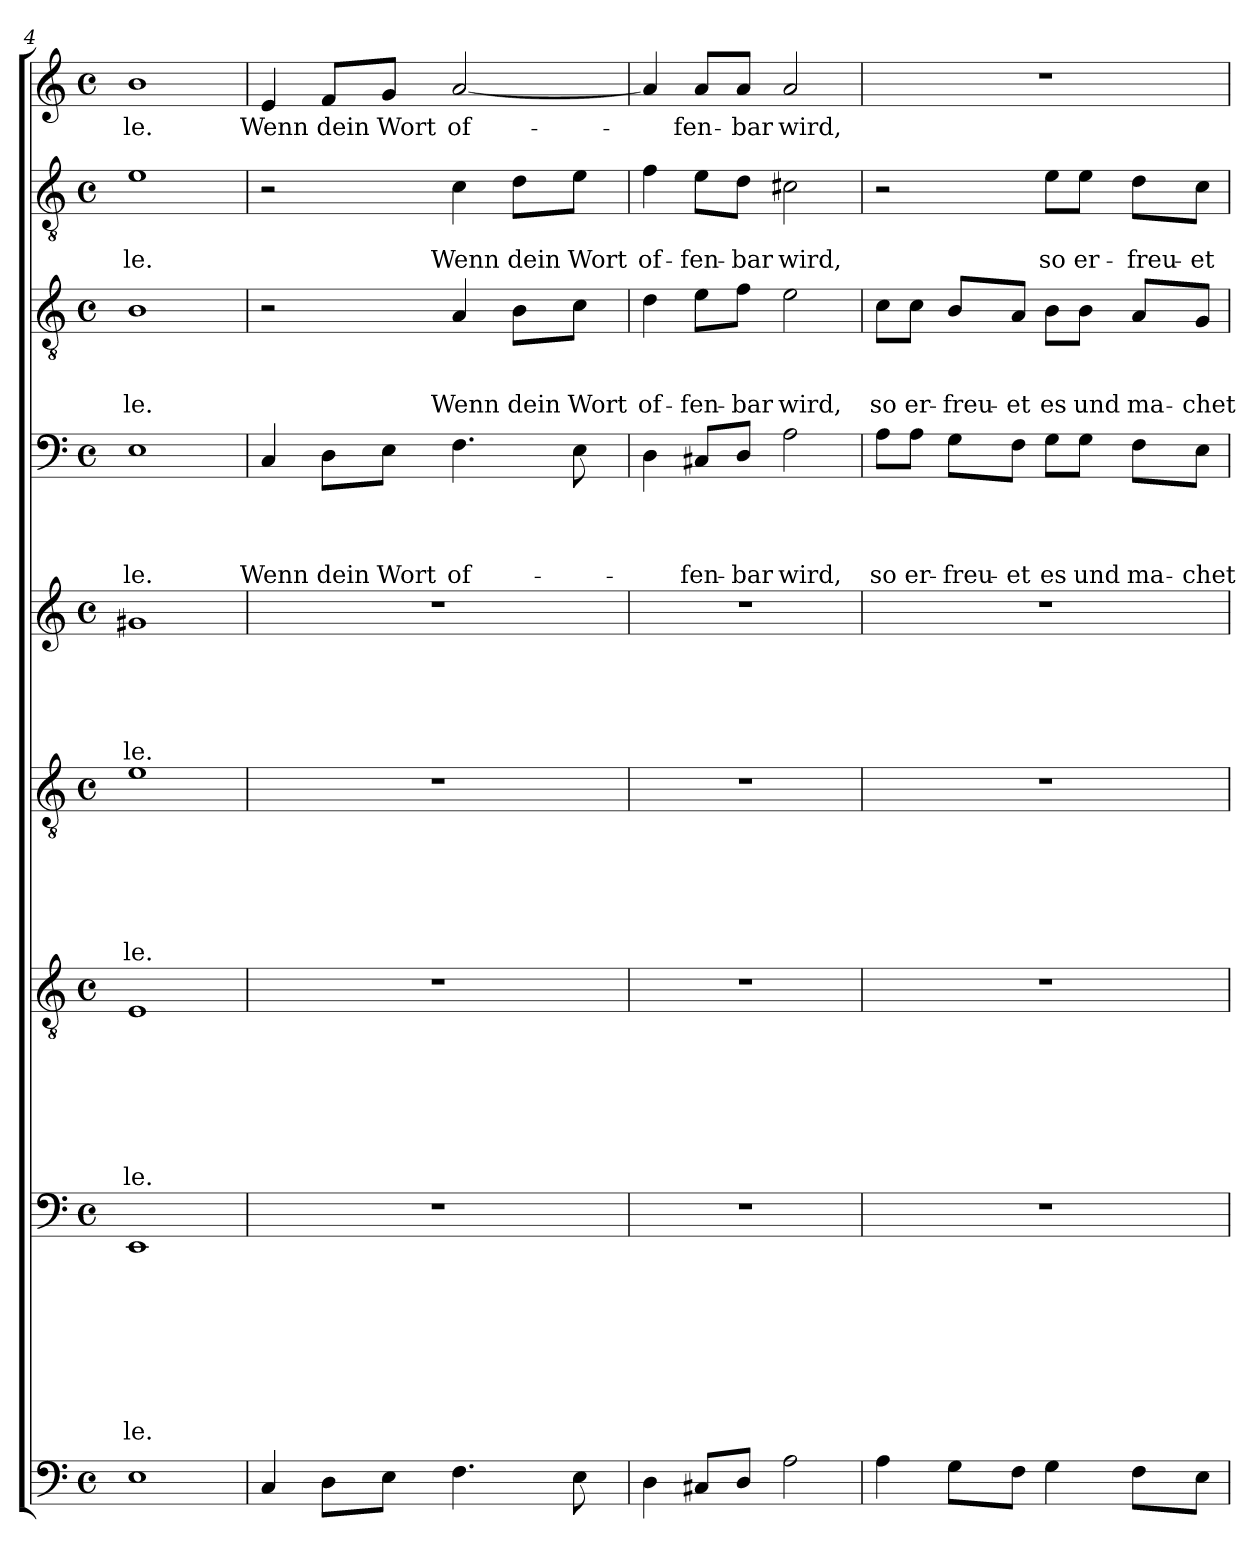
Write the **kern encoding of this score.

**kern	**kern	**text	**text	**text	**text	**text	**text	**text	**text	**kern	**text	**text	**text	**text	**text	**text	**text	**kern	**text	**text	**text	**text	**text	**text	**kern	**text	**text	**text	**text	**text	**kern	**text	**text	**text	**text	**kern	**text	**text	**text	**kern	**text	**text	**kern	**text
*part9	*part8	*part8	*part8	*part8	*part8	*part8	*part8	*part8	*part8	*part7	*part7	*part7	*part7	*part7	*part7	*part7	*part7	*part6	*part6	*part6	*part6	*part6	*part6	*part6	*part5	*part5	*part5	*part5	*part5	*part5	*part4	*part4	*part4	*part4	*part4	*part3	*part3	*part3	*part3	*part2	*part2	*part2	*part1	*part1
*staff9	*staff8	*staff8	*staff8	*staff8	*staff8	*staff8	*staff8	*staff8	*staff8	*staff7	*staff7	*staff7	*staff7	*staff7	*staff7	*staff7	*staff7	*staff6	*staff6	*staff6	*staff6	*staff6	*staff6	*staff6	*staff5	*staff5	*staff5	*staff5	*staff5	*staff5	*staff4	*staff4	*staff4	*staff4	*staff4	*staff3	*staff3	*staff3	*staff3	*staff2	*staff2	*staff2	*staff1	*staff1
!!LO:LB:g=z
*clefF4	*clefF4	*	*	*	*	*	*	*	*	*clefGv2	*	*	*	*	*	*	*	*clefGv2	*	*	*	*	*	*	*clefG2	*	*	*	*	*	*clefF4	*	*	*	*	*clefGv2	*	*	*	*clefGv2	*	*	*clefG2	*
*k[]	*k[]	*	*	*	*	*	*	*	*	*k[]	*	*	*	*	*	*	*	*k[]	*	*	*	*	*	*	*k[]	*	*	*	*	*	*k[]	*	*	*	*	*k[]	*	*	*	*k[]	*	*	*k[]	*
*C:	*C:	*	*	*	*	*	*	*	*	*C:	*	*	*	*	*	*	*	*C:	*	*	*	*	*	*	*C:	*	*	*	*	*	*C:	*	*	*	*	*C:	*	*	*	*C:	*	*	*C:	*
*M4/4	*M4/4	*	*	*	*	*	*	*	*	*M4/4	*	*	*	*	*	*	*	*M4/4	*	*	*	*	*	*	*M4/4	*	*	*	*	*	*M4/4	*	*	*	*	*M4/4	*	*	*	*M4/4	*	*	*M4/4	*
*met(c)	*met(c)	*	*	*	*	*	*	*	*	*met(c)	*	*	*	*	*	*	*	*met(c)	*	*	*	*	*	*	*met(c)	*	*	*	*	*	*met(c)	*	*	*	*	*met(c)	*	*	*	*met(c)	*	*	*met(c)	*
=4	=4	=4	=4	=4	=4	=4	=4	=4	=4	=4	=4	=4	=4	=4	=4	=4	=4	=4	=4	=4	=4	=4	=4	=4	=4	=4	=4	=4	=4	=4	=4	=4	=4	=4	=4	=4	=4	=4	=4	=4	=4	=4	=4	=4
!	!	!	!	!	!	!	!	!	!LO:LY:b	!	!	!	!	!	!	!	!LO:LY:b	!	!	!	!	!	!	!LO:LY:b	!	!	!	!	!	!LO:LY:b	!	!	!	!	!LO:LY:b	!	!	!	!LO:LY:b	!	!	!LO:LY:b	!	!LO:LY:b
1E	1EE	.	.	.	.	.	.	.	-le.	1E	.	.	.	.	.	.	-le.	1e	.	.	.	.	.	-le.	1g#X	.	.	.	.	-le.	1E	.	.	.	-le.	1B	.	.	-le.	1e	.	-le.	1b	-le.
=5	=5	=5	=5	=5	=5	=5	=5	=5	=5	=5	=5	=5	=5	=5	=5	=5	=5	=5	=5	=5	=5	=5	=5	=5	=5	=5	=5	=5	=5	=5	=5	=5	=5	=5	=5	=5	=5	=5	=5	=5	=5	=5	=5	=5
!	!	!	!	!	!	!	!	!	!	!	!	!	!	!	!	!	!	!	!	!	!	!	!	!	!	!	!	!	!	!	!	!	!	!	!LO:LY:b	!	!	!	!	!	!	!	!	!LO:LY:b
4C/	1r	.	.	.	.	.	.	.	.	1r	.	.	.	.	.	.	.	1r	.	.	.	.	.	.	1r	.	.	.	.	.	4C/	.	.	.	Wenn	2r	.	.	.	2r	.	.	4e/	Wenn
!	!	!	!	!	!	!	!	!	!	!	!	!	!	!	!	!	!	!	!	!	!	!	!	!	!	!	!	!	!	!	!	!	!	!	!LO:LY:b	!	!	!	!	!	!	!	!	!LO:LY:b
8D\L	.	.	.	.	.	.	.	.	.	.	.	.	.	.	.	.	.	.	.	.	.	.	.	.	.	.	.	.	.	.	8D\L	.	.	.	dein	.	.	.	.	.	.	.	8f/L	dein
!	!	!	!	!	!	!	!	!	!	!	!	!	!	!	!	!	!	!	!	!	!	!	!	!	!	!	!	!	!	!	!	!	!	!	!LO:LY:b	!	!	!	!	!	!	!	!	!LO:LY:b
8E\J	.	.	.	.	.	.	.	.	.	.	.	.	.	.	.	.	.	.	.	.	.	.	.	.	.	.	.	.	.	.	8E\J	.	.	.	Wort	.	.	.	.	.	.	.	8g/J	Wort
!	!	!	!	!	!	!	!	!	!	!	!	!	!	!	!	!	!	!	!	!	!	!	!	!	!	!	!	!	!	!	!	!	!	!	!LO:LY:b	!	!	!	!LO:LY:b	!	!	!LO:LY:b	!	!LO:LY:b
4.F\	.	.	.	.	.	.	.	.	.	.	.	.	.	.	.	.	.	.	.	.	.	.	.	.	.	.	.	.	.	.	4.F\	.	.	.	of-	4A/	.	.	Wenn	4c\	.	Wenn	[2a/	of-
!	!	!	!	!	!	!	!	!	!	!	!	!	!	!	!	!	!	!	!	!	!	!	!	!	!	!	!	!	!	!	!	!	!	!	!	!	!	!	!LO:LY:b	!	!	!LO:LY:b	!	!
.	.	.	.	.	.	.	.	.	.	.	.	.	.	.	.	.	.	.	.	.	.	.	.	.	.	.	.	.	.	.	.	.	.	.	.	8B\L	.	.	dein	8d\L	.	dein	.	.
!	!	!	!	!	!	!	!	!	!	!	!	!	!	!	!	!	!	!	!	!	!	!	!	!	!	!	!	!	!	!	!	!	!	!	!	!	!	!	!LO:LY:b	!	!	!LO:LY:b	!	!
8E\	.	.	.	.	.	.	.	.	.	.	.	.	.	.	.	.	.	.	.	.	.	.	.	.	.	.	.	.	.	.	8E\	.	.	.	.	8c\J	.	.	Wort	8e\J	.	Wort	.	.
=6	=6	=6	=6	=6	=6	=6	=6	=6	=6	=6	=6	=6	=6	=6	=6	=6	=6	=6	=6	=6	=6	=6	=6	=6	=6	=6	=6	=6	=6	=6	=6	=6	=6	=6	=6	=6	=6	=6	=6	=6	=6	=6	=6	=6
!	!	!	!	!	!	!	!	!	!	!	!	!	!	!	!	!	!	!	!	!	!	!	!	!	!	!	!	!	!	!	!	!	!	!	!	!	!	!	!LO:LY:b	!	!	!LO:LY:b	!	!
4D\	1r	.	.	.	.	.	.	.	.	1r	.	.	.	.	.	.	.	1r	.	.	.	.	.	.	1r	.	.	.	.	.	4D\	.	.	.	.	4d\	.	.	of-	4f\	.	of-	4a/]	.
!	!	!	!	!	!	!	!	!	!	!	!	!	!	!	!	!	!	!	!	!	!	!	!	!	!	!	!	!	!	!	!	!	!	!	!LO:LY:b	!	!	!	!LO:LY:b	!	!	!LO:LY:b	!	!LO:LY:b
8C#X/L	.	.	.	.	.	.	.	.	.	.	.	.	.	.	.	.	.	.	.	.	.	.	.	.	.	.	.	.	.	.	8C#X/L	.	.	.	-fen-	8e\L	.	.	-fen-	8e\L	.	-fen-	8a/L	-fen-
!	!	!	!	!	!	!	!	!	!	!	!	!	!	!	!	!	!	!	!	!	!	!	!	!	!	!	!	!	!	!	!	!	!	!	!LO:LY:b	!	!	!	!LO:LY:b	!	!	!LO:LY:b	!	!LO:LY:b
8D/J	.	.	.	.	.	.	.	.	.	.	.	.	.	.	.	.	.	.	.	.	.	.	.	.	.	.	.	.	.	.	8D/J	.	.	.	-bar	8f\J	.	.	-bar	8d\J	.	-bar	8a/J	-bar
!	!	!	!	!	!	!	!	!	!	!	!	!	!	!	!	!	!	!	!	!	!	!	!	!	!	!	!	!	!	!	!	!	!	!	!LO:LY:b	!	!	!	!LO:LY:b	!	!	!LO:LY:b	!	!LO:LY:b
2A\	.	.	.	.	.	.	.	.	.	.	.	.	.	.	.	.	.	.	.	.	.	.	.	.	.	.	.	.	.	.	2A\	.	.	.	wird,	2e\	.	.	wird,	2c#X\	.	wird,	2a/	wird,
=7	=7	=7	=7	=7	=7	=7	=7	=7	=7	=7	=7	=7	=7	=7	=7	=7	=7	=7	=7	=7	=7	=7	=7	=7	=7	=7	=7	=7	=7	=7	=7	=7	=7	=7	=7	=7	=7	=7	=7	=7	=7	=7	=7	=7
!	!	!	!	!	!	!	!	!	!	!	!	!	!	!	!	!	!	!	!	!	!	!	!	!	!	!	!	!	!	!	!	!	!	!	!LO:LY:b	!	!	!	!LO:LY:b	!	!	!	!	!
4A\	1r	.	.	.	.	.	.	.	.	1r	.	.	.	.	.	.	.	1r	.	.	.	.	.	.	1r	.	.	.	.	.	8A\L	.	.	.	so	8c\L	.	.	so	2r	.	.	1r	.
!	!	!	!	!	!	!	!	!	!	!	!	!	!	!	!	!	!	!	!	!	!	!	!	!	!	!	!	!	!	!	!	!	!	!	!LO:LY:b	!	!	!	!LO:LY:b	!	!	!	!	!
.	.	.	.	.	.	.	.	.	.	.	.	.	.	.	.	.	.	.	.	.	.	.	.	.	.	.	.	.	.	.	8A\J	.	.	.	er-	8c\J	.	.	er-	.	.	.	.	.
!	!	!	!	!	!	!	!	!	!	!	!	!	!	!	!	!	!	!	!	!	!	!	!	!	!	!	!	!	!	!	!	!	!	!	!LO:LY:b	!	!	!	!LO:LY:b	!	!	!	!	!
8G\L	.	.	.	.	.	.	.	.	.	.	.	.	.	.	.	.	.	.	.	.	.	.	.	.	.	.	.	.	.	.	8G\L	.	.	.	-freu-	8B/L	.	.	-freu-	.	.	.	.	.
!	!	!	!	!	!	!	!	!	!	!	!	!	!	!	!	!	!	!	!	!	!	!	!	!	!	!	!	!	!	!	!	!	!	!	!LO:LY:b	!	!	!	!LO:LY:b	!	!	!	!	!
8F\J	.	.	.	.	.	.	.	.	.	.	.	.	.	.	.	.	.	.	.	.	.	.	.	.	.	.	.	.	.	.	8F\J	.	.	.	-et	8A/J	.	.	-et	.	.	.	.	.
!	!	!	!	!	!	!	!	!	!	!	!	!	!	!	!	!	!	!	!	!	!	!	!	!	!	!	!	!	!	!	!	!	!	!	!LO:LY:b	!	!	!	!LO:LY:b	!	!	!LO:LY:b	!	!
4G\	.	.	.	.	.	.	.	.	.	.	.	.	.	.	.	.	.	.	.	.	.	.	.	.	.	.	.	.	.	.	8G\L	.	.	.	es	8B\L	.	.	es	8e\L	.	so	.	.
!	!	!	!	!	!	!	!	!	!	!	!	!	!	!	!	!	!	!	!	!	!	!	!	!	!	!	!	!	!	!	!	!	!	!	!LO:LY:b	!	!	!	!LO:LY:b	!	!	!LO:LY:b	!	!
.	.	.	.	.	.	.	.	.	.	.	.	.	.	.	.	.	.	.	.	.	.	.	.	.	.	.	.	.	.	.	8G\J	.	.	.	und	8B\J	.	.	und	8e\J	.	er-	.	.
!	!	!	!	!	!	!	!	!	!	!	!	!	!	!	!	!	!	!	!	!	!	!	!	!	!	!	!	!	!	!	!	!	!	!	!LO:LY:b	!	!	!	!LO:LY:b	!	!	!LO:LY:b	!	!
8F\L	.	.	.	.	.	.	.	.	.	.	.	.	.	.	.	.	.	.	.	.	.	.	.	.	.	.	.	.	.	.	8F\L	.	.	.	ma-	8A/L	.	.	ma-	8d\L	.	-freu-	.	.
!	!	!	!	!	!	!	!	!	!	!	!	!	!	!	!	!	!	!	!	!	!	!	!	!	!	!	!	!	!	!	!	!	!	!	!LO:LY:b	!	!	!	!LO:LY:b	!	!	!LO:LY:b	!	!
8E\J	.	.	.	.	.	.	.	.	.	.	.	.	.	.	.	.	.	.	.	.	.	.	.	.	.	.	.	.	.	.	8E\J	.	.	.	-chet	8G/J	.	.	-chet	8c\J	.	-et	.	.
=	=	=	=	=	=	=	=	=	=	=	=	=	=	=	=	=	=	=	=	=	=	=	=	=	=	=	=	=	=	=	=	=	=	=	=	=	=	=	=	=	=	=	=	=
*-	*-	*-	*-	*-	*-	*-	*-	*-	*-	*-	*-	*-	*-	*-	*-	*-	*-	*-	*-	*-	*-	*-	*-	*-	*-	*-	*-	*-	*-	*-	*-	*-	*-	*-	*-	*-	*-	*-	*-	*-	*-	*-	*-	*-
